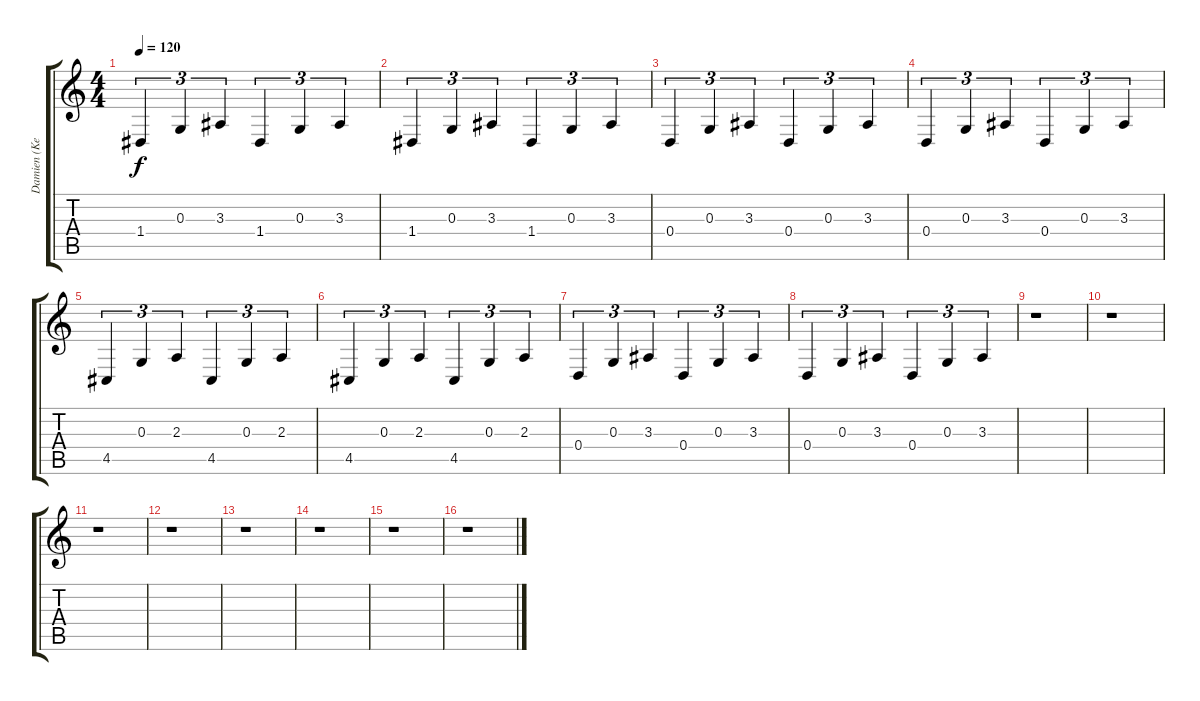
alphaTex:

\track ("Damien (KeybLeft)" "Damien (Ke") {instrument pad4choir}
\staff {score tabs}
\tuning (E4 B3 G3 D3 A2 D2) {hide}
\ts (4 4)
\tempo 120
\clef g2
\ks c
1.4.4{tu (3 2) dy f} 0.3.4{tu (3 2)} 3.3.4{tu (3 2)} 1.4.4{tu (3 2)} 0.3.4{tu (3 2)} 3.3.4{tu (3 2)} |
1.4.4{tu (3 2)} 0.3.4{tu (3 2)} 3.3.4{tu (3 2)} 1.4.4{tu (3 2)} 0.3.4{tu (3 2)} 3.3.4{tu (3 2)} |
0.4.4{tu (3 2)} 0.3.4{tu (3 2)} 3.3.4{tu (3 2)} 0.4.4{tu (3 2)} 0.3.4{tu (3 2)} 3.3.4{tu (3 2)} |
0.4.4{tu (3 2)} 0.3.4{tu (3 2)} 3.3.4{tu (3 2)} 0.4.4{tu (3 2)} 0.3.4{tu (3 2)} 3.3.4{tu (3 2)} |
4.5.4{tu (3 2)} 0.3.4{tu (3 2)} 2.3.4{tu (3 2)} 4.5.4{tu (3 2)} 0.3.4{tu (3 2)} 2.3.4{tu (3 2)} |
4.5.4{tu (3 2)} 0.3.4{tu (3 2)} 2.3.4{tu (3 2)} 4.5.4{tu (3 2)} 0.3.4{tu (3 2)} 2.3.4{tu (3 2)} |
0.4.4{tu (3 2)} 0.3.4{tu (3 2)} 3.3.4{tu (3 2)} 0.4.4{tu (3 2)} 0.3.4{tu (3 2)} 3.3.4{tu (3 2)} |
0.4.4{tu (3 2)} 0.3.4{tu (3 2)} 3.3.4{tu (3 2)} 0.4.4{tu (3 2)} 0.3.4{tu (3 2)} 3.3.4{tu (3 2)} |
r.1 |
r.1 |
r.1 |
r.1 |
r.1 |
r.1 |
r.1 |
r.1
